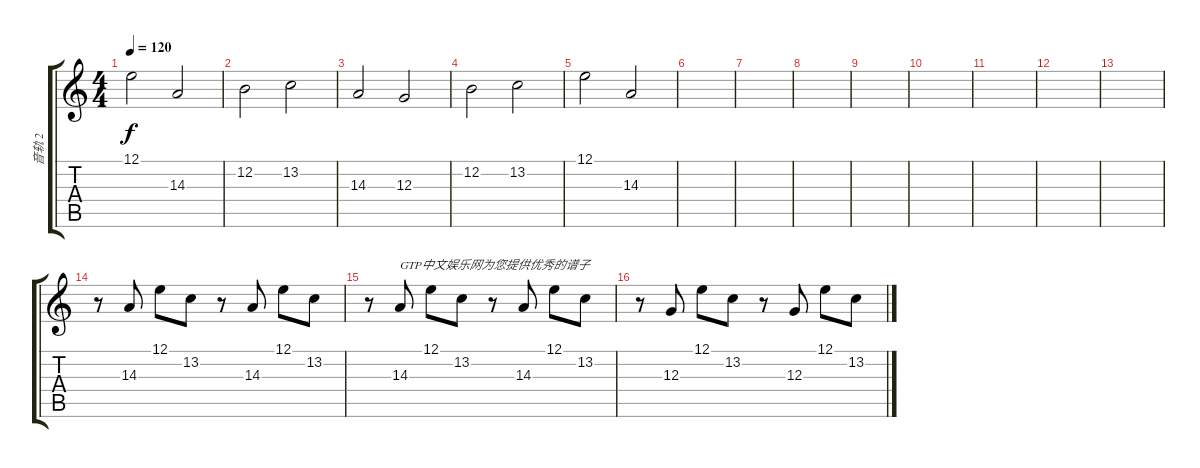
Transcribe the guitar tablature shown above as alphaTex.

\track ("音轨 2" "音轨 2") {instrument stringensemble1}
\staff {score tabs}
\tuning (E4 B3 G3 D3 A2 E2) {hide}
\ts (4 4)
\tempo 120
\clef g2
\ks c
12.1.2{dy f} 14.3.2 |
12.2.2 13.2.2 |
14.3.2 12.3.2 |
12.2.2 13.2.2 |
12.1.2 14.3.2 |
|
|
|
|
|
|
|
|
r.8 14.3.8 12.1.8 13.2.8 r.8 14.3.8 12.1.8 13.2.8 |
r.8 14.3.8{txt "GTP中文娱乐网为您提供优秀的谱子"} 12.1.8 13.2.8 r.8 14.3.8 12.1.8 13.2.8 |
r.8 12.3.8 12.1.8 13.2.8 r.8 12.3.8 12.1.8 13.2.8
